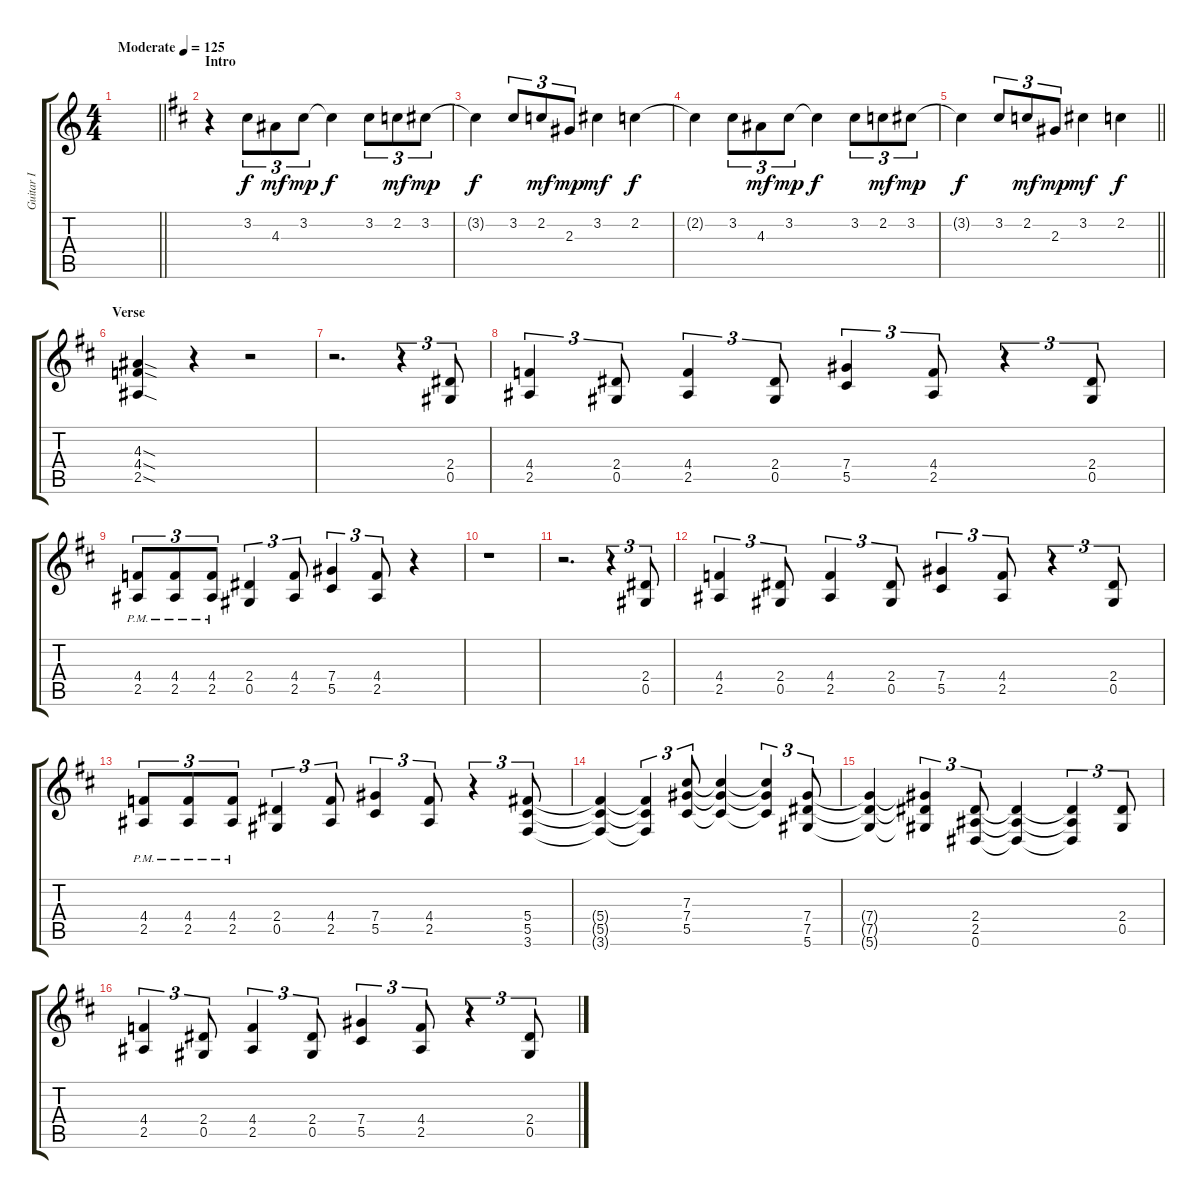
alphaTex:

\track ("Guitar I" "Guitar I") {instrument distortionguitar}
\staff {score tabs}
\tuning (Eb4 Bb3 Gb3 Db3 Ab2 Eb2) {hide}
\ts (4 4)
\tempo (125 "Moderate")
\clef g2
\barLineRight lightlight
\ks c
|
\section ("" "Intro")
\ks bminor
r.4{volume 13 instrument electricguitarjazz} 3.2.8{tu (3 2)} 4.3.8{tu (3 2) dy mf} 3.2.8{tu (3 2) dy mp} 3.2{t}.4{dy f} 3.2.8{tu (3 2)} 2.2.8{tu (3 2) dy mf} 3.2.8{tu (3 2) dy mp} |
3.2{t}.4{dy f} 3.2.8{tu (3 2)} 2.2.8{tu (3 2) dy mf} 2.3.8{tu (3 2) dy mp} 3.2.4{dy mf} 2.2.4{dy f} |
2.2{t}.4 3.2.8{tu (3 2)} 4.3.8{tu (3 2) dy mf} 3.2.8{tu (3 2) dy mp} 3.2{t}.4{dy f} 3.2.8{tu (3 2)} 2.2.8{tu (3 2) dy mf} 3.2.8{tu (3 2) dy mp} |
\barLineRight lightlight
3.2{t}.4{dy f} 3.2.8{tu (3 2)} 2.2.8{tu (3 2) dy mf} 2.3.8{tu (3 2) dy mp} 3.2.4{dy mf} 2.2.4{dy f} |
\section ("" "Verse")
(4.3{sod} 4.4{sod} 2.5{sod}).4{instrument distortionguitar} r.4 r.2 |
r.2{d} r.4{tu (3 2)} (2.4 0.5).8{tu (3 2)} |
(4.4 2.5).4{tu (3 2)} (2.4 0.5).8{tu (3 2)} (4.4 2.5).4{tu (3 2)} (2.4 0.5).8{tu (3 2)} (7.4 5.5).4{tu (3 2)} (4.4 2.5).8{tu (3 2)} r.4{tu (3 2)} (2.4 0.5).8{tu (3 2)} |
(4.4{pm} 2.5{pm}).8{tu (3 2)} (4.4{pm} 2.5{pm}).8{tu (3 2)} (4.4{pm} 2.5{pm}).8{tu (3 2)} (2.4 0.5).4{tu (3 2)} (4.4 2.5).8{tu (3 2)} (7.4 5.5).4{tu (3 2)} (4.4 2.5).8{tu (3 2)} r.4 |
r.1 |
r.2{d} r.4{tu (3 2)} (2.4 0.5).8{tu (3 2)} |
(4.4 2.5).4{tu (3 2)} (2.4 0.5).8{tu (3 2)} (4.4 2.5).4{tu (3 2)} (2.4 0.5).8{tu (3 2)} (7.4 5.5).4{tu (3 2)} (4.4 2.5).8{tu (3 2)} r.4{tu (3 2)} (2.4 0.5).8{tu (3 2)} |
(4.4{pm} 2.5{pm}).8{tu (3 2)} (4.4{pm} 2.5{pm}).8{tu (3 2)} (4.4{pm} 2.5{pm}).8{tu (3 2)} (2.4 0.5).4{tu (3 2)} (4.4 2.5).8{tu (3 2)} (7.4 5.5).4{tu (3 2)} (4.4 2.5).8{tu (3 2)} r.4{tu (3 2)} (5.4 5.5 3.6).8{tu (3 2)} |
(5.4{t} 5.5{t} 3.6{t}).4 (5.4{t} 5.5{t} 3.6{t}).4{tu (3 2)} (7.3 7.4 5.5).8{tu (3 2)} (7.3{t} 7.4{t} 5.5{t}).4 (7.3{t} 7.4{t} 5.5{t}).4{tu (3 2)} (7.4 7.5 5.6).8{tu (3 2)} |
(7.4{t} 7.5{t} 5.6{t}).4 (7.4{t} 7.5{t} 5.6{t}).4{tu (3 2)} (2.4 2.5 0.6).8{tu (3 2)} (2.4{t} 2.5{t} 0.6{t}).4 (2.4{t} 2.5{t} 0.6{t}).4{tu (3 2)} (2.4 0.5).8{tu (3 2)} |
(4.4 2.5).4{tu (3 2)} (2.4 0.5).8{tu (3 2)} (4.4 2.5).4{tu (3 2)} (2.4 0.5).8{tu (3 2)} (7.4 5.5).4{tu (3 2)} (4.4 2.5).8{tu (3 2)} r.4{tu (3 2)} (2.4 0.5).8{tu (3 2)}
